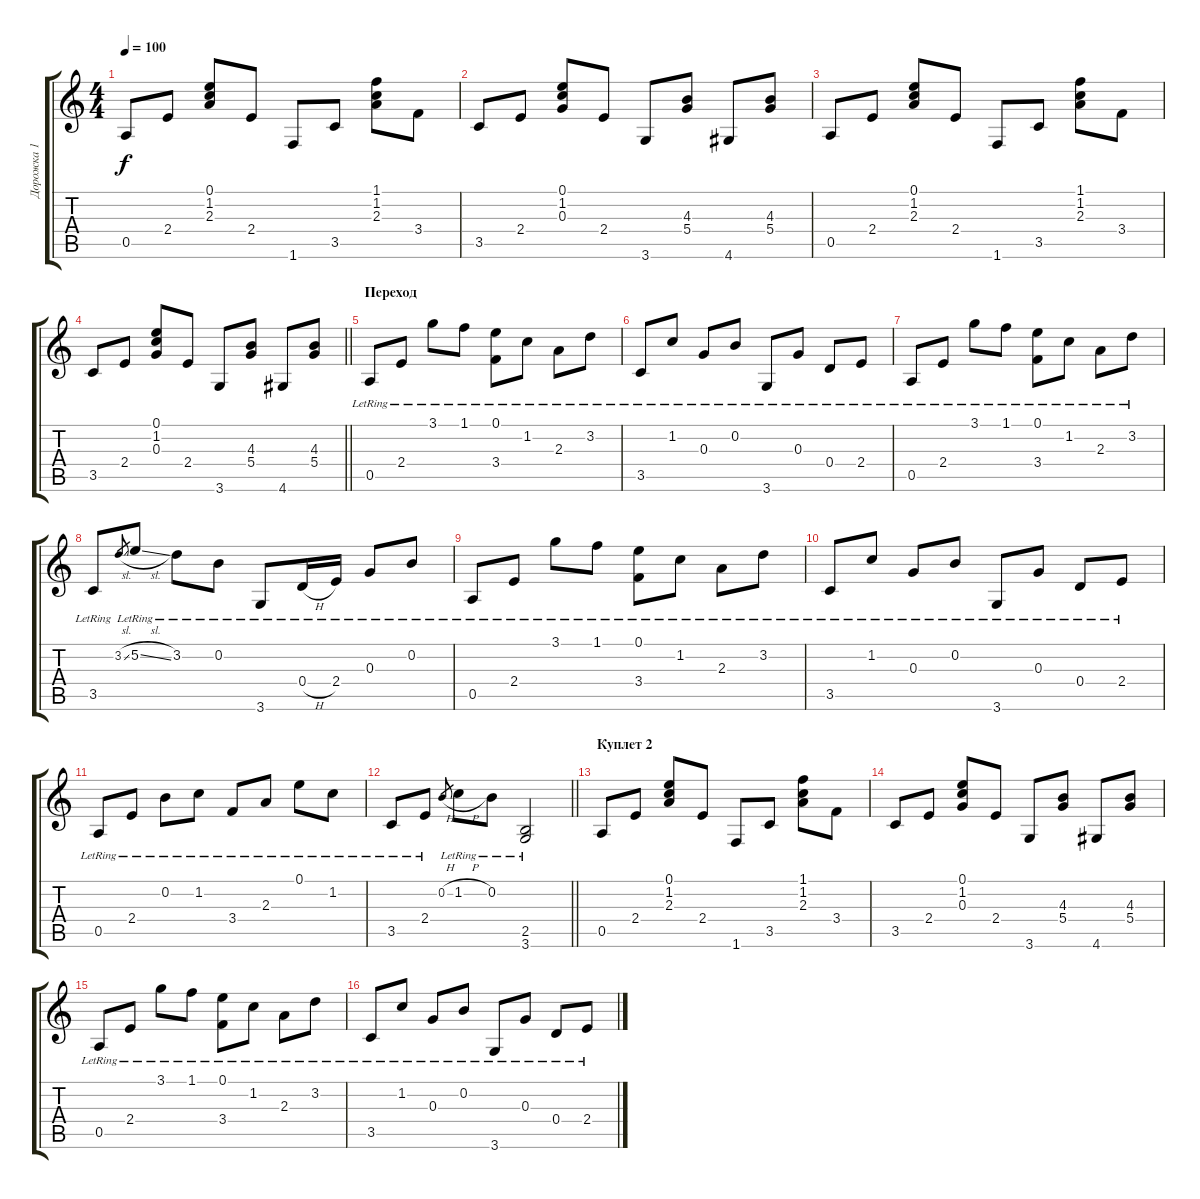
\track ("Дорожка 1" "Дорожка 1") {instrument acousticguitarsteel}
\staff {score tabs}
\tuning (E4 B3 G3 D3 A2 E2) {hide}
\ts (4 4)
\tempo 100
\clef g2
\ks c
0.5.8{dy f} 2.4.8 (0.1 1.2 2.3).8 2.4.8 1.6.8 3.5.8 (1.1 1.2 2.3).8 3.4.8 |
3.5.8 2.4.8 (0.1 1.2 0.3).8 2.4.8 3.6.8 (4.3 5.4).8 4.6.8 (4.3 5.4).8 |
0.5.8 2.4.8 (0.1 1.2 2.3).8 2.4.8 1.6.8 3.5.8 (1.1 1.2 2.3).8 3.4.8 |
\barLineRight lightlight
3.5.8 2.4.8 (0.1 1.2 0.3).8 2.4.8 3.6.8 (4.3 5.4).8 4.6.8 (4.3 5.4).8 |
\section ("" "Переход")
0.5{lr}.8 2.4{lr}.8 3.1{lr}.8 1.1{lr}.8 (0.1{lr} 3.4{lr}).8 1.2{lr}.8 2.3{lr}.8 3.2{lr}.8 |
3.5{lr}.8 1.2{lr}.8 0.3{lr}.8 0.2{lr}.8 3.6{lr}.8 0.3{lr}.8 0.4{lr}.8 2.4{lr}.8 |
0.5{lr}.8 2.4{lr}.8 3.1{lr}.8 1.1{lr}.8 (0.1{lr} 3.4{lr}).8 1.2{lr}.8 2.3{lr}.8 3.2{lr}.8 |
3.5{lr}.8 3.2{sl}.8{gr} 5.2{sl lr}.8 3.2{lr}.8 0.2{lr}.8 3.6{lr}.8 0.4{h lr}.16 2.4{lr}.16 0.3{lr}.8 0.2{lr}.8 |
0.5{lr}.8 2.4{lr}.8 3.1{lr}.8 1.1{lr}.8 (0.1{lr} 3.4{lr}).8 1.2{lr}.8 2.3{lr}.8 3.2{lr}.8 |
3.5{lr}.8 1.2{lr}.8 0.3{lr}.8 0.2{lr}.8 3.6{lr}.8 0.3{lr}.8 0.4{lr}.8 2.4{lr}.8 |
0.5{lr}.8 2.4{lr}.8 0.2{lr}.8 1.2{lr}.8 3.4{lr}.8 2.3{lr}.8 0.1{lr}.8 1.2{lr}.8 |
\barLineRight lightlight
3.5{lr}.8 2.4{lr}.8 0.2{h}.8{gr} 1.2{h lr}.8 0.2{lr}.8 (2.5{lr} 3.6{lr}).2 |
\section ("" "Куплет 2")
0.5.8 2.4.8 (0.1 1.2 2.3).8 2.4.8 1.6.8 3.5.8 (1.1 1.2 2.3).8 3.4.8 |
3.5.8 2.4.8 (0.1 1.2 0.3).8 2.4.8 3.6.8 (4.3 5.4).8 4.6.8 (4.3 5.4).8 |
0.5{lr}.8 2.4{lr}.8 3.1{lr}.8 1.1{lr}.8 (0.1{lr} 3.4{lr}).8 1.2{lr}.8 2.3{lr}.8 3.2{lr}.8 |
3.5{lr}.8 1.2{lr}.8 0.3{lr}.8 0.2{lr}.8 3.6{lr}.8 0.3{lr}.8 0.4{lr}.8 2.4{lr}.8
